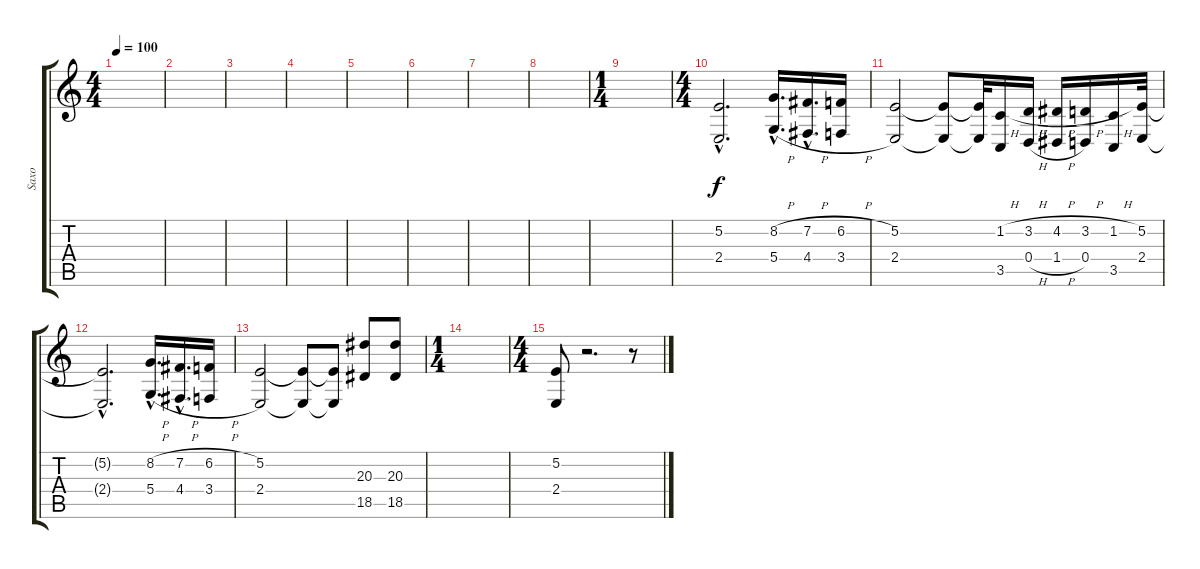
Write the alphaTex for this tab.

\track ("Saxo" "Saxo") {instrument altosax}
\staff {score tabs}
\tuning (E4 B3 G3 D3 A2 E2) {hide}
\ts (4 4)
\tempo 100
\clef g2
\ks c
|
|
|
|
|
|
|
|
\ts (1 4)
|
\ts (4 4)
(5.2{hac} 2.4{hac}).2{d} (8.2{h hac} 5.4{h hac}).16{d} (7.2{h hac} 4.4{h hac}).16{d} (6.2{h} 3.4{h}).16 |
(5.2 2.4).2 (5.2{t} 2.4{t}).8 (5.2{t} 2.4{t}).32 (1.2{h} 3.5).16 (3.2{h} 0.4{h}).16 (4.2{h} 1.4{h}).16 (3.2{h} 0.4).16 (1.2{h} 3.5).16 (5.2 2.4).32 |
(5.2{hac t} 2.4{hac t}).2{d} (8.2{h hac} 5.4{h hac}).16{d} (7.2{h hac} 4.4{h hac}).16{d} (6.2{h} 3.4{h}).16 |
(5.2 2.4).2 (5.2{t} 2.4{t}).8 (5.2{t} 2.4{t}).8 (20.3 18.5).8 (20.3 18.5).8 |
\ts (1 4)
|
\ts (4 4)
(5.2 2.4).8 r.2{d} r.8
